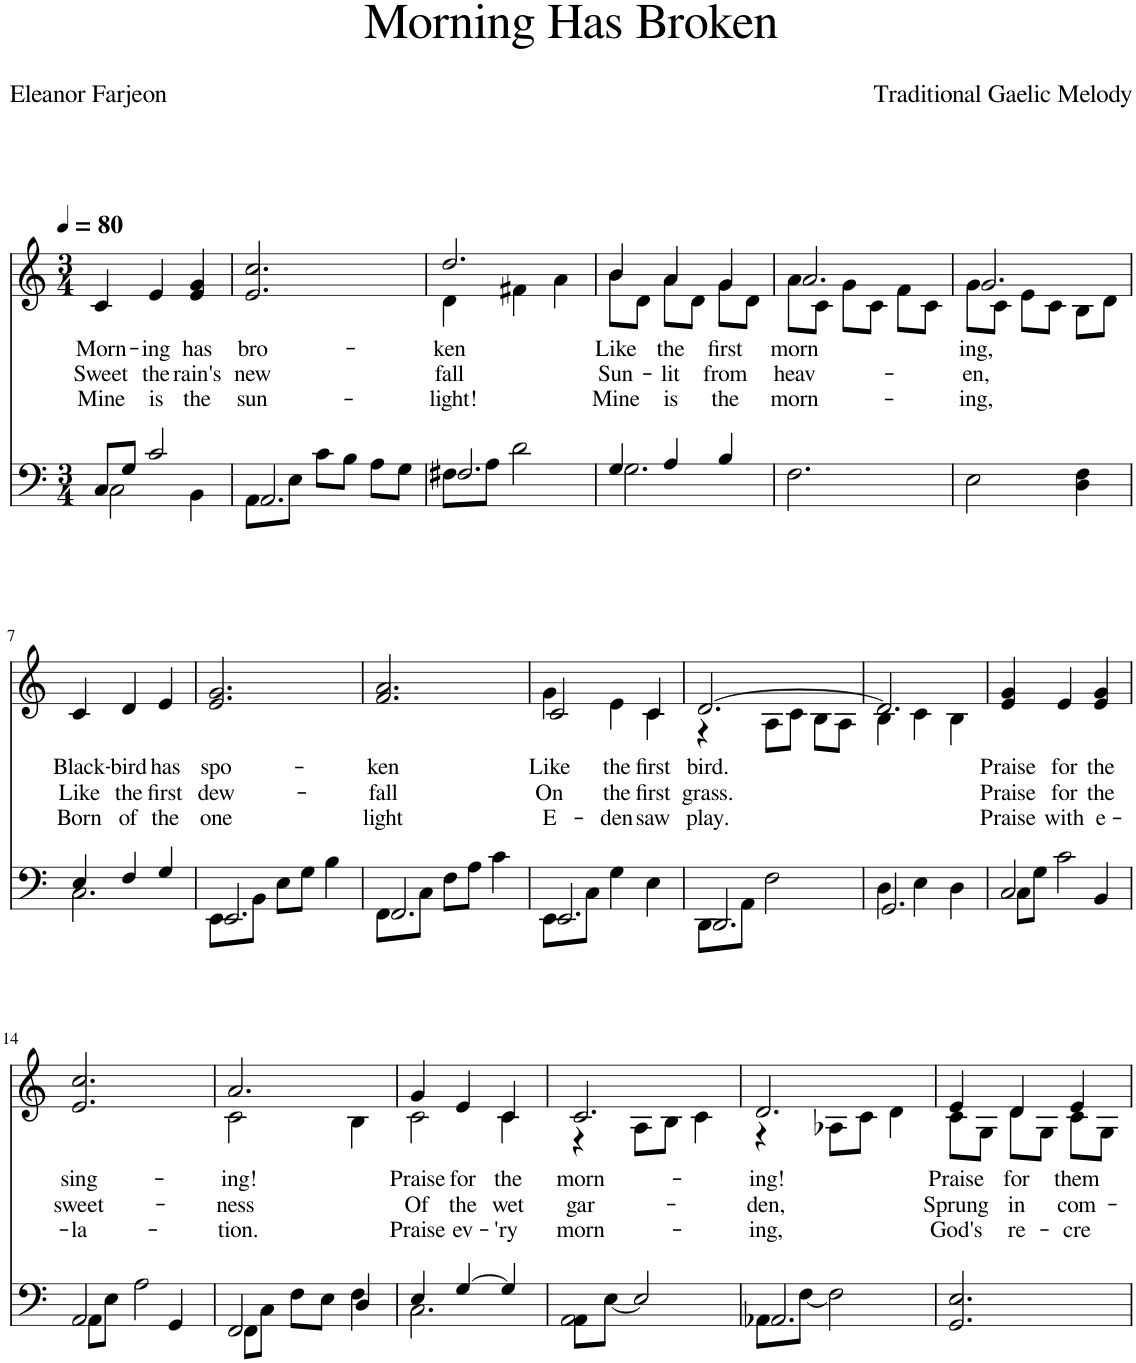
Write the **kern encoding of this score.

**kern	**kern	**text	**text	**text
*part1	*part1	*part1	*part1	*part1
*staff2	*staff1	*staff1	*staff1	*staff1
*I"Piano	*	*	*	*
*I'Pno.	*	*	*	*
*clefF4	*clefG2	*	*	*
*k[]	*k[]	*	*	*
*M3/4	*M3/4	*	*	*
*MM80	*MM80	*	*	*
=1	=1	=1	=1	=1
*^	*	*	*	*
!	!	!	!LO:LY:b	!LO:LY:b	!LO:LY:b
8C/L	2C\	4c/	Morn-	Sweet	Mine
8G/J	.	.	.	.	.
!	!	!	!LO:LY:b	!LO:LY:b	!LO:LY:b
2c/	.	4e/	-ing	the	is
!	!	!	!LO:LY:b	!LO:LY:b	!LO:LY:b
.	4BB\	4e/ 4g/	has	rain's	the
=2	=2	=2	=2	=2	=2
!	!	!	!LO:LY:b	!LO:LY:b	!LO:LY:b
2.AA/	8AA\L	2.e/ 2.cc/	bro-	new	sun-
.	8E\J	.	.	.	.
.	8c\L	.	.	.	.
.	8B\J	.	.	.	.
.	8A\L	.	.	.	.
.	8G\J	.	.	.	.
=3	=3	=3	=3	=3	=3
!	!	!	!LO:LY:b	!LO:LY:b	!LO:LY:b
*	*	*^	*	*	*
2.F#X/	8F#\L	2.dd/	4d\	-ken	fall	-light!
.	8A\J	.	.	.	.	.
.	2d\	.	4f#X\	.	.	.
.	.	.	4a\	.	.	.
=4	=4	=4	=4	=4	=4	=4
!	!	!	!	!LO:LY:b	!LO:LY:b	!LO:LY:b
4G/	2.G\	4b/	8b\L	Like	Sun-	Mine
.	.	.	8d\J	.	.	.
!	!	!	!	!LO:LY:b	!LO:LY:b	!LO:LY:b
4A/	.	4a/	8a\L	the	-lit	is
.	.	.	8d\J	.	.	.
!	!	!	!	!LO:LY:b	!LO:LY:b	!LO:LY:b
4B/	.	4g/	8g\L	first	from	the
.	.	.	8d\J	.	.	.
*v	*v	*	*	*	*	*
=5	=5	=5	=5	=5	=5
!	!	!	!LO:LY:b	!LO:LY:b	!LO:LY:b
2.F\	2.a/	8a\L	morn	heav-	morn-
.	.	8c\J	.	.	.
.	.	8g\L	.	.	.
.	.	8c\J	.	.	.
.	.	8f\L	.	.	.
.	.	8c\J	.	.	.
=6	=6	=6	=6	=6	=6
!	!	!	!LO:LY:b	!LO:LY:b	!LO:LY:b
2E\	2.g/	8g\L	ing,	-en,	-ing,
.	.	8c\J	.	.	.
.	.	8e\L	.	.	.
.	.	8c\J	.	.	.
4D\ 4F\	.	8B\L	.	.	.
.	.	8d\J	.	.	.
!!LO:LB:g=z
=7	=7	=7	=7	=7	=7
*^	*	*	*	*	*
!	!	!	!	!LO:LY:b	!LO:LY:b	!LO:LY:b
*	*	*v	*v	*	*	*
4E/	2.C\	4c/	Black-	Like	Born
!	!	!	!LO:LY:b	!LO:LY:b	!LO:LY:b
4F/	.	4d/	-bird	the	of
!	!	!	!LO:LY:b	!LO:LY:b	!LO:LY:b
4G/	.	4e/	has	first	the
=8	=8	=8	=8	=8	=8
!	!	!	!LO:LY:b	!LO:LY:b	!LO:LY:b
2.EE/	8EE\L	2.e/ 2.g/	spo-	dew-	one
.	8BB\J	.	.	.	.
.	8E\L	.	.	.	.
.	8G\J	.	.	.	.
.	4B\	.	.	.	.
=9	=9	=9	=9	=9	=9
!	!	!	!LO:LY:b	!LO:LY:b	!LO:LY:b
2.FF/	8FF\L	2.f/ 2.a/	-ken	-fall	light
.	8C\J	.	.	.	.
.	8F\L	.	.	.	.
.	8A\J	.	.	.	.
.	4c\	.	.	.	.
=10	=10	=10	=10	=10	=10
!	!	!	!	!LO:LY:b	!LO:LY:b
*	*	*^	*	*	*
!	!	!	!	!LO:LY:b	!	!
2.EE/	8EE\L	2c/	4g\	Like	On	E-
.	8C\J	.	.	.	.	.
!	!	!	!	!LO:LY:b	!LO:LY:b	!LO:LY:b
.	4G\	.	4e\	the	the	den
!	!	!	!	!LO:LY:b	!LO:LY:b	!LO:LY:b
.	4E\	4c/	4c\	first	first	saw
=11	=11	=11	=11	=11	=11	=11
!	!	!	!	!LO:LY:b	!LO:LY:b	!LO:LY:b
2.DD/	8DD\L	[2.d/	4r	bird.	grass.	play.
.	8AA\J	.	.	.	.	.
.	2F\	.	8A\L	.	.	.
.	.	.	8c\J	.	.	.
.	.	.	8B\L	.	.	.
.	.	.	8A\J	.	.	.
=12	=12	=12	=12	=12	=12	=12
2.GG/	4D\	2.d/]	4B\	.	.	.
.	4E\	.	4c\	.	.	.
.	4D\	.	4B\	.	.	.
=13	=13	=13	=13	=13	=13	=13
!	!	!	!	!LO:LY:b	!LO:LY:b	!LO:LY:b
*	*	*v	*v	*	*	*
2C/	8C\L	4e/ 4g/	Praise	Praise	Praise
.	8G\J	.	.	.	.
!	!	!	!LO:LY:b	!LO:LY:b	!LO:LY:b
.	2c\	4e/	for	for	with
!	!	!	!LO:LY:b	!LO:LY:b	!LO:LY:b
4BB/	.	4e/ 4g/	the	the	e-
!!LO:LB:g=z
=14	=14	=14	=14	=14	=14
!	!	!	!LO:LY:b	!LO:LY:b	!LO:LY:b
2AA/	8AA\L	2.e/ 2.cc/	sing-	sweet-	-la-
.	8E\J	.	.	.	.
.	2A\	.	.	.	.
4GG/	.	.	.	.	.
=15	=15	=15	=15	=15	=15
!	!	!	!LO:LY:b	!LO:LY:b	!LO:LY:b
*	*	*^	*	*	*
2FF/	8FF\L	2.a/	2c\	-ing!	-ness	-tion.
.	8C\J	.	.	.	.	.
.	8F\L	.	.	.	.	.
.	8E\J	.	.	.	.	.
4D/	4F\	.	4B\	.	.	.
=16	=16	=16	=16	=16	=16	=16
!	!	!	!	!LO:LY:b	!LO:LY:b	!LO:LY:b
2.C\	4E/	2c\	4g/	Praise	Of	Praise
!	!	!	!	!LO:LY:b	!LO:LY:b	!LO:LY:b
.	[4G/	.	4e/	for	the	ev-
!	!	!	!	!LO:LY:b	!LO:LY:b	!LO:LY:b
.	4G/]	4c/	4c\	the	wet	-'ry
=17	=17	=17	=17	=17	=17	=17
!	!	!	!	!LO:LY:b	!LO:LY:b	!LO:LY:b
2.AA\	8AA\L	2.c/	4r	morn-	gar-	morn-
.	[8E\J	.	.	.	.	.
.	2E/]	.	8A\L	.	.	.
.	.	.	8B\J	.	.	.
.	.	.	4c\	.	.	.
=18	=18	=18	=18	=18	=18	=18
!	!	!	!	!LO:LY:b	!LO:LY:b	!LO:LY:b
2.AA-X/	8AA-\L	2.d/	4r	-ing!	-den,	-ing,
.	[8F\J	.	.	.	.	.
.	2F\]	.	8A-X\L	.	.	.
.	.	.	8c\J	.	.	.
.	.	.	4d\	.	.	.
*v	*v	*	*	*	*	*
=19	=19	=19	=19	=19	=19
!	!	!	!LO:LY:b	!LO:LY:b	!LO:LY:b
2.GG/ 2.E/	4e/	8c\L	Praise	Sprung	God's
.	.	8G\J	.	.	.
!	!	!	!LO:LY:b	!LO:LY:b	!LO:LY:b
.	4d/	8d\L	for	in	re-
.	.	8G\J	.	.	.
!	!	!	!LO:LY:b	!LO:LY:b	!LO:LY:b
.	4e/	8c\L	them	com-	-cre
.	.	8G\J	.	.	.
*	*v	*v	*	*	*
=	=	=	=	=
*-	*-	*-	*-	*-
